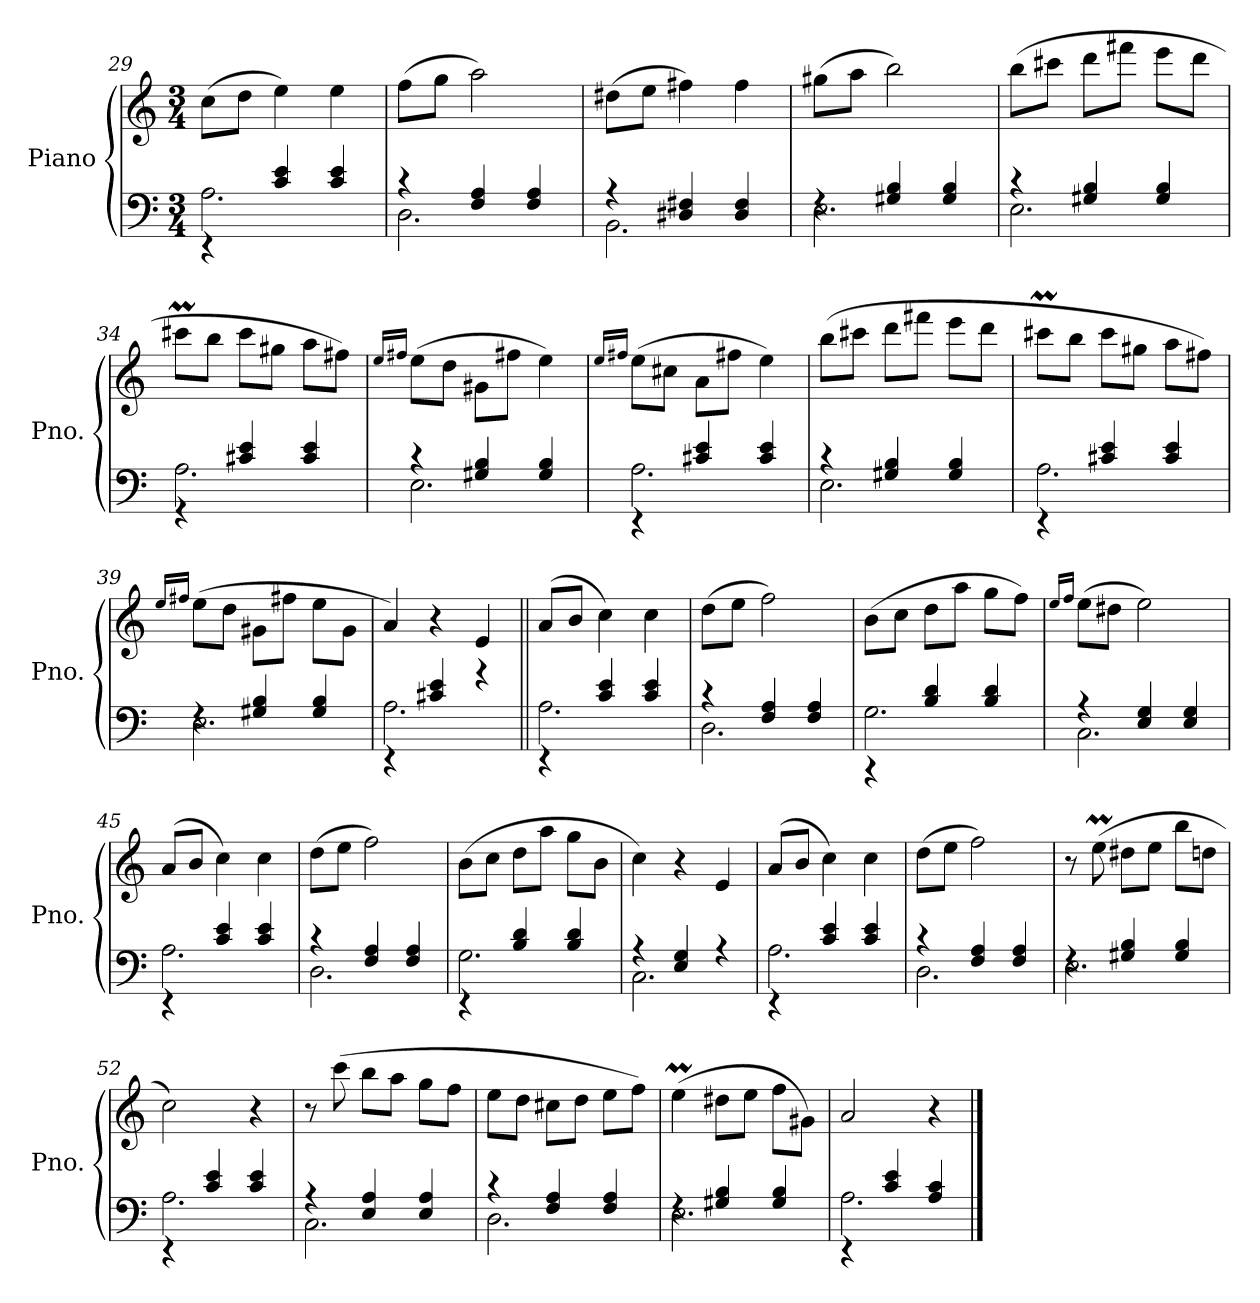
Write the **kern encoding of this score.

**kern	**kern
*part1	*part1
*staff2	*staff1
*I"Piano	*
*I'Pno.	*
*clefF4	*clefG2
*k[]	*k[]
*M3/4	*M3/4
=29	=29
*^	*
4rEE	2.A\	(8cc\L
.	.	8dd\J
4c/ 4e/	.	4ee\)
4c/ 4e/	.	4ee\
=30	=30	=30
4r	2.D\	(8ff\L
.	.	8gg\J
4F/ 4A/	.	2aa\)
4F/ 4A/	.	.
=31	=31	=31
4r	2.BB\	(8dd#X\L
.	.	8ee\J
4D#X/ 4F#X/	.	4ff#X\)
4D#/ 4F#/	.	4ff#\
=32	=32	=32
4rF	2.E\	(8gg#X\L
.	.	8aa\J
4G#X/ 4B/	.	2bb\)
4G#/ 4B/	.	.
!!LO:LB:g=z
=33	=33	=33
4r	2.E\	(8bb\L
.	.	8ccc#X\J
4G#X/ 4B/	.	8ddd\L
.	.	8fff#X\J
4G#/ 4B/	.	8eee\L
.	.	8ddd\J
=34	=34	=34
4rGG	2.A\	8ccc#Xm\L
.	.	8bb\J
4c#X/ 4e/	.	8ccc#\L
.	.	8gg#X\J
4c#/ 4e/	.	8aa\L
.	.	8ff#X\J)
=35	=35	=35
.	.	16qee/LL
.	.	16qff#X/JJ
4r	2.E\	(8ee\L
.	.	8dd\J
4G#X/ 4B/	.	8g#X\L
.	.	8ff#\J
4G#/ 4B/	.	4ee\)
!!LO:LB:g=z
=36	=36	=36
.	.	16qee/LL
.	.	16qff#X/JJ
4rEE	2.A\	(8ee\L
.	.	8cc#X\J
4c#X/ 4e/	.	8a\L
.	.	8ff#\J
4c#/ 4e/	.	4ee\)
=37	=37	=37
4r	2.E\	(8bb\L
.	.	8ccc#X\J
4G#X/ 4B/	.	8ddd\L
.	.	8fff#X\J
4G#/ 4B/	.	8eee\L
.	.	8ddd\J
=38	=38	=38
4rEE	2.A\	8ccc#Xm\L
.	.	8bb\J
4c#X/ 4e/	.	8ccc#\L
.	.	8gg#X\J
4c#/ 4e/	.	8aa\L
.	.	8ff#X\J)
!!LO:LB:g=z
=39	=39	=39
.	.	16qee/LL
.	.	16qff#X/JJ
4rF	2.E\	(8ee\L
.	.	8dd\J
4G#X/ 4B/	.	8g#X\L
.	.	8ff#\J
4G#/ 4B/	.	8ee\L
.	.	8g#\J
=40	=40	=40
4rEE	2.A\	4a/)
4c#X/ 4e/	.	4r
4r	.	4e/
=41||	=41||	=41||
4rEE	2.A\	(8a/L
.	.	8b/J
4c/ 4e/	.	4cc\)
4c/ 4e/	.	4cc\
=42	=42	=42
4r	2.D\	(8dd\L
.	.	8ee\J
4F/ 4A/	.	2ff\)
4F/ 4A/	.	.
=43	=43	=43
4rCC	2.G\	(8b\L
.	.	8cc\J
4B/ 4d/	.	8dd\L
.	.	8aa\J
4B/ 4d/	.	8gg\L
.	.	8ff\J)
!!LO:LB:g=z
=44	=44	=44
.	.	16qee/LL
.	.	16qff/JJ
4r	2.C\	(8ee\L
.	.	8dd#X\J
4E/ 4G/	.	2ee\)
4E/ 4G/	.	.
=45	=45	=45
4rEE	2.A\	(8a/L
.	.	8b/J
4c/ 4e/	.	4cc\)
4c/ 4e/	.	4cc\
=46	=46	=46
4r	2.D\	(8dd\L
.	.	8ee\J
4F/ 4A/	.	2ff\)
4F/ 4A/	.	.
=47	=47	=47
4rEE	2.G\	(8b\L
.	.	8cc\J
4B/ 4d/	.	8dd\L
.	.	8aa\J
4B/ 4d/	.	8gg\L
.	.	8b\J
=48	=48	=48
4r	2.C\	4cc\)
4E/ 4G/	.	4r
4r	.	4e/
!!LO:PB:g=z
=49	=49	=49
4rEE	2.A\	(8a/L
.	.	8b/J
4c/ 4e/	.	4cc\)
4c/ 4e/	.	4cc\
=50	=50	=50
4r	2.D\	(8dd\L
.	.	8ee\J
4F/ 4A/	.	2ff\)
4F/ 4A/	.	.
=51	=51	=51
4rF	2.E\	8r
.	.	(8eem\
4G#X/ 4B/	.	8dd#X\L
.	.	8ee\J
4G#/ 4B/	.	8bb\L
.	.	8ddn\J
=52	=52	=52
4rEE	2.A\	2cc\)
4c/ 4e/	.	.
4c/ 4e/	.	4r
=53	=53	=53
4r	2.C\	8r
.	.	(8ccc\
4E/ 4A/	.	8bb\L
.	.	8aa\J
4E/ 4A/	.	8gg\L
.	.	8ff\J
!!LO:LB:g=z
=54	=54	=54
4r	2.D\	8ee\L
.	.	8dd\J
4F/ 4A/	.	8cc#X\L
.	.	8dd\J
4F/ 4A/	.	8ee\L
.	.	8ff\J)
=55	=55	=55
4rF	2.E\	(4eem\
4G#X/ 4B/	.	8dd#X\L
.	.	8ee\J
4G#/ 4B/	.	8ff\L
.	.	8g#X\J)
=56	=56	=56
4rEE	2.A\	2a/
4c/ 4e/	.	.
4A/ 4c/	.	4r
*v	*v	*
==	==
*-	*-
